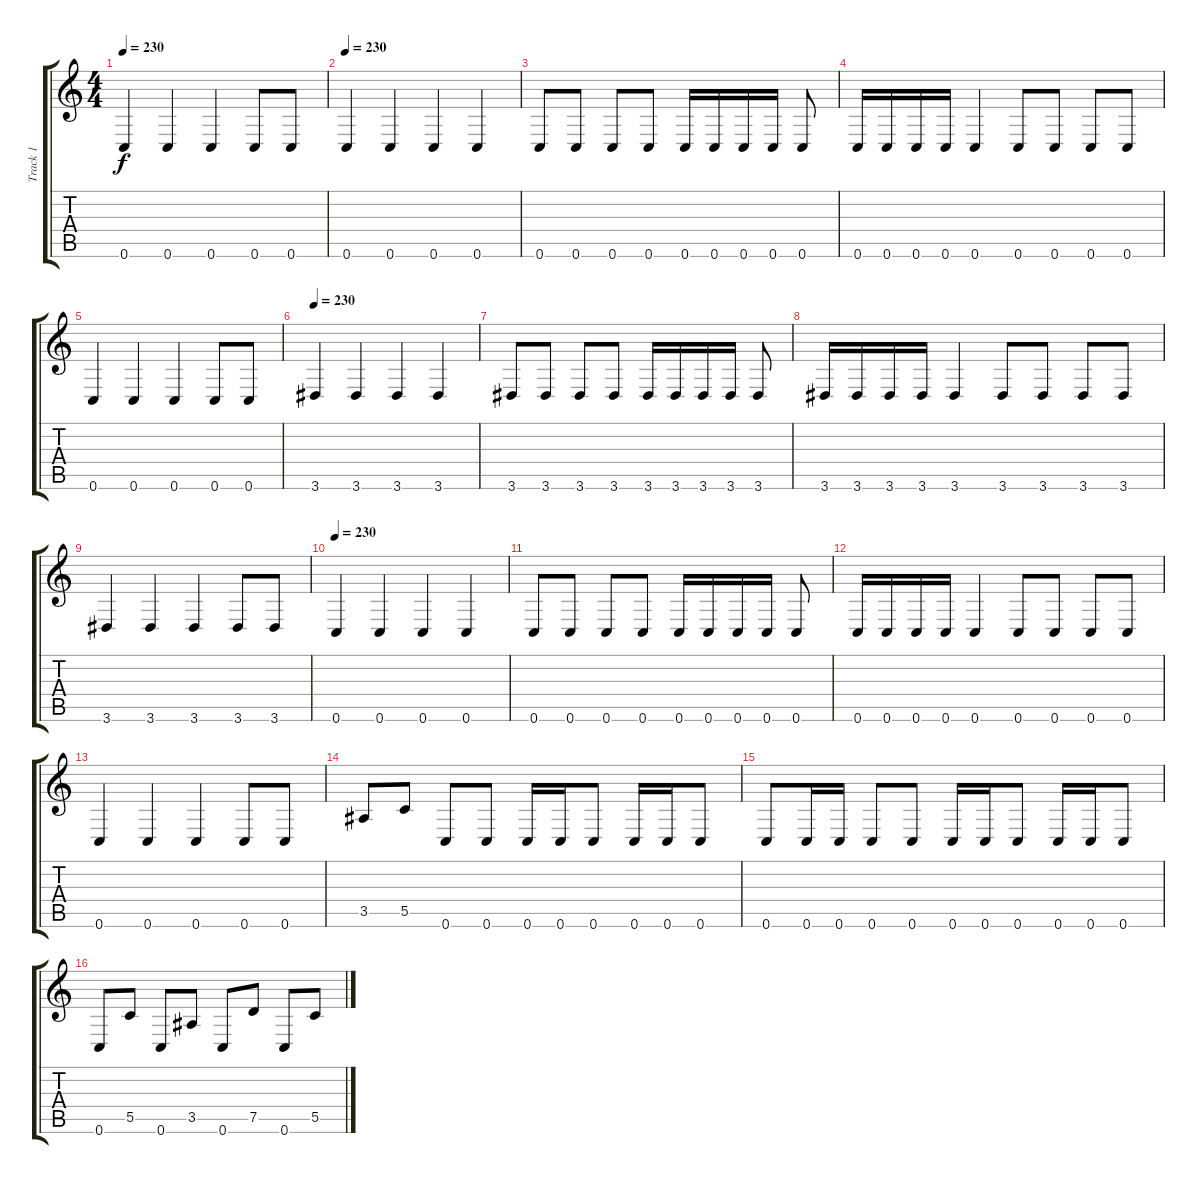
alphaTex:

\track ("Track 1" "Track 1") {instrument distortionguitar}
\staff {score tabs}
\tuning (D4 A3 F3 C3 G2 C2) {hide}
\ts (4 4)
\tempo 230
\clef g2
\ks c
0.6.4{dy f} 0.6.4 0.6.4 0.6.8 0.6.8 |
\tempo 230
0.6.4 0.6.4 0.6.4 0.6.4 |
0.6.8 0.6.8 0.6.8 0.6.8 0.6.16 0.6.16 0.6.16 0.6.16 0.6.8 |
0.6.16 0.6.16 0.6.16 0.6.16 0.6.4 0.6.8 0.6.8 0.6.8 0.6.8 |
0.6.4 0.6.4 0.6.4 0.6.8 0.6.8 |
\tempo 230
3.6.4 3.6.4 3.6.4 3.6.4 |
3.6.8 3.6.8 3.6.8 3.6.8 3.6.16 3.6.16 3.6.16 3.6.16 3.6.8 |
3.6.16 3.6.16 3.6.16 3.6.16 3.6.4 3.6.8 3.6.8 3.6.8 3.6.8 |
3.6.4 3.6.4 3.6.4 3.6.8 3.6.8 |
\tempo 230
0.6.4 0.6.4 0.6.4 0.6.4 |
0.6.8 0.6.8 0.6.8 0.6.8 0.6.16 0.6.16 0.6.16 0.6.16 0.6.8 |
0.6.16 0.6.16 0.6.16 0.6.16 0.6.4 0.6.8 0.6.8 0.6.8 0.6.8 |
0.6.4 0.6.4 0.6.4 0.6.8 0.6.8 |
3.5.8 5.5.8 0.6.8 0.6.8 0.6.16 0.6.16 0.6.8 0.6.16 0.6.16 0.6.8 |
0.6.8 0.6.16 0.6.16 0.6.8 0.6.8 0.6.16 0.6.16 0.6.8 0.6.16 0.6.16 0.6.8 |
0.6.8 5.5.8 0.6.8 3.5.8 0.6.8 7.5.8 0.6.8 5.5.8
